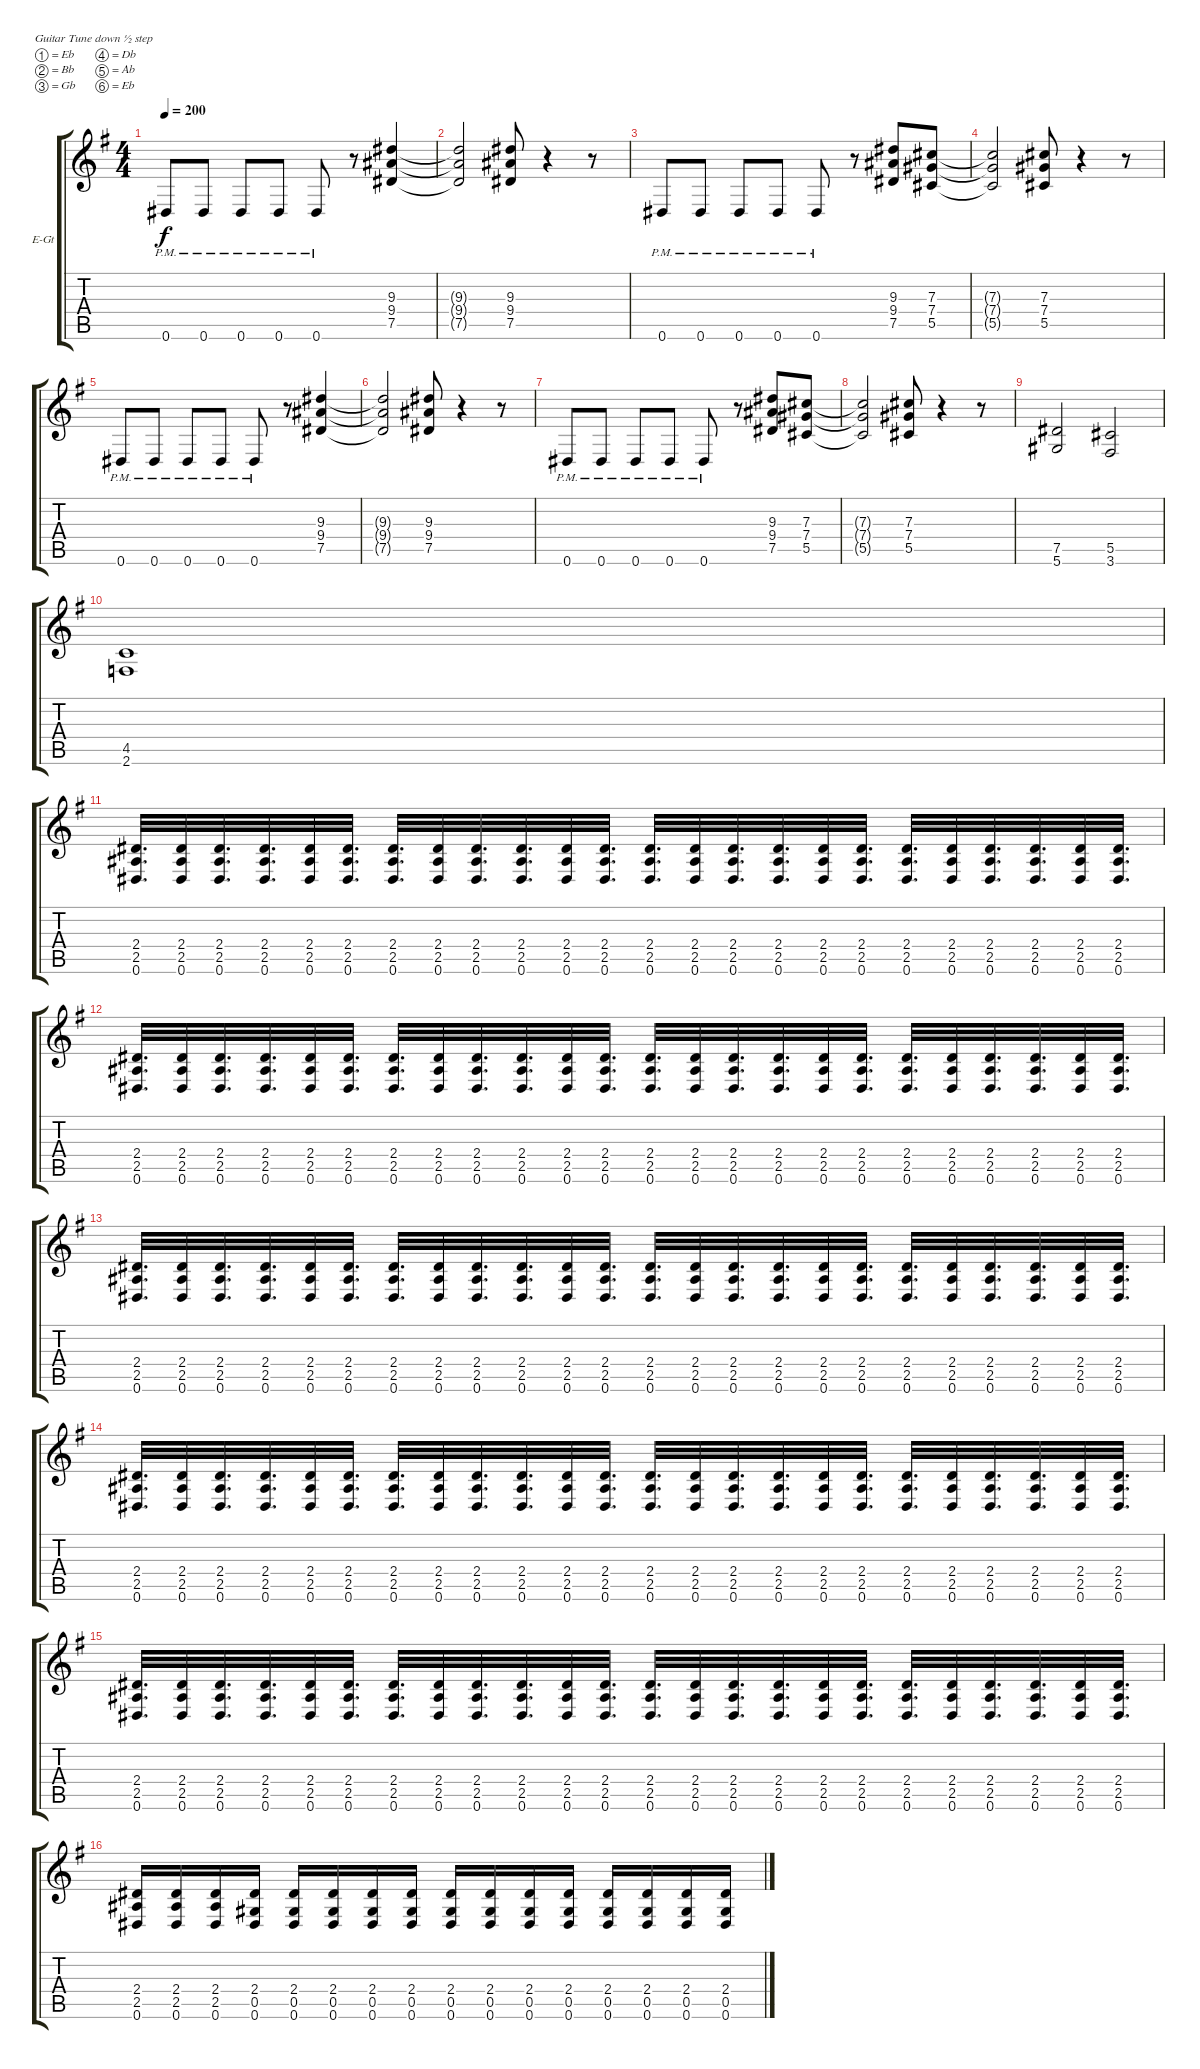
\bracketExtendMode groupsimilarinstruments
\firstSystemTrackNameOrientation horizontal
\otherSystemsTrackNameOrientation horizontal
\track ("Matthew Tuck" "E-Gt") {instrument distortionguitar}
\staff {score tabs}
\tuning (Eb4 Bb3 Gb3 Db3 Ab2 Eb2)
\ts (4 4)
\tempo 200
\clef g2
\ks g
0.6{pm}.8{dy f} 0.6{pm}.8 0.6{pm}.8 0.6{pm}.8 0.6{pm}.8 r.8 (9.3 9.4 7.5).4 |
(9.3{t} 9.4{t} 7.5{t}).2 (9.3 9.4 7.5).8 r.4 r.8 |
0.6{pm}.8 0.6{pm}.8 0.6{pm}.8 0.6{pm}.8 0.6{pm}.8 r.8 (9.3 9.4 7.5).8 (7.3 7.4 5.5).8 |
(7.3{t} 7.4{t} 5.5{t}).2 (7.3 7.4 5.5).8 r.4 r.8 |
0.6{pm}.8 0.6{pm}.8 0.6{pm}.8 0.6{pm}.8 0.6{pm}.8 r.8 (9.3 9.4 7.5).4 |
(9.3{t} 9.4{t} 7.5{t}).2 (9.3 9.4 7.5).8 r.4 r.8 |
0.6{pm}.8 0.6{pm}.8 0.6{pm}.8 0.6{pm}.8 0.6{pm}.8 r.8 (9.3 9.4 7.5).8 (7.3 7.4 5.5).8 |
(7.3{t} 7.4{t} 5.5{t}).2 (7.3 7.4 5.5).8 r.4 r.8 |
(7.5 5.6).2 (3.6 5.5).2 |
(2.6 4.5).1 |
(2.4 2.5 0.6).32{d} (2.4 2.5 0.6).32 (2.4 2.5 0.6).32{d} (2.4 2.5 0.6).32{d} (2.4 2.5 0.6).32 (2.4 2.5 0.6).32{d} (2.4 2.5 0.6).32{d} (2.4 2.5 0.6).32 (2.4 2.5 0.6).32{d} (2.4 2.5 0.6).32{d} (2.4 2.5 0.6).32 (2.4 2.5 0.6).32{d} (2.4 2.5 0.6).32{d} (2.4 2.5 0.6).32 (2.4 2.5 0.6).32{d} (2.4 2.5 0.6).32{d} (2.4 2.5 0.6).32 (2.4 2.5 0.6).32{d} (2.4 2.5 0.6).32{d} (2.4 2.5 0.6).32 (2.4 2.5 0.6).32{d} (2.4 2.5 0.6).32{d} (2.4 2.5 0.6).32 (2.4 2.5 0.6).32{d} |
(2.4 2.5 0.6).32{d} (2.4 2.5 0.6).32 (2.4 2.5 0.6).32{d} (2.4 2.5 0.6).32{d} (2.4 2.5 0.6).32 (2.4 2.5 0.6).32{d} (2.4 2.5 0.6).32{d} (2.4 2.5 0.6).32 (2.4 2.5 0.6).32{d} (2.4 2.5 0.6).32{d} (2.4 2.5 0.6).32 (2.4 2.5 0.6).32{d} (2.4 2.5 0.6).32{d} (2.4 2.5 0.6).32 (2.4 2.5 0.6).32{d} (2.4 2.5 0.6).32{d} (2.4 2.5 0.6).32 (2.4 2.5 0.6).32{d} (2.4 2.5 0.6).32{d} (2.4 2.5 0.6).32 (2.4 2.5 0.6).32{d} (2.4 2.5 0.6).32{d} (2.4 2.5 0.6).32 (2.4 2.5 0.6).32{d} |
(2.4 2.5 0.6).32{d} (2.4 2.5 0.6).32 (2.4 2.5 0.6).32{d} (2.4 2.5 0.6).32{d} (2.4 2.5 0.6).32 (2.4 2.5 0.6).32{d} (2.4 2.5 0.6).32{d} (2.4 2.5 0.6).32 (2.4 2.5 0.6).32{d} (2.4 2.5 0.6).32{d} (2.4 2.5 0.6).32 (2.4 2.5 0.6).32{d} (2.4 2.5 0.6).32{d} (2.4 2.5 0.6).32 (2.4 2.5 0.6).32{d} (2.4 2.5 0.6).32{d} (2.4 2.5 0.6).32 (2.4 2.5 0.6).32{d} (2.4 2.5 0.6).32{d} (2.4 2.5 0.6).32 (2.4 2.5 0.6).32{d} (2.4 2.5 0.6).32{d} (2.4 2.5 0.6).32 (2.4 2.5 0.6).32{d} |
(2.4 2.5 0.6).32{d} (2.4 2.5 0.6).32 (2.4 2.5 0.6).32{d} (2.4 2.5 0.6).32{d} (2.4 2.5 0.6).32 (2.4 2.5 0.6).32{d} (2.4 2.5 0.6).32{d} (2.4 2.5 0.6).32 (2.4 2.5 0.6).32{d} (2.4 2.5 0.6).32{d} (2.4 2.5 0.6).32 (2.4 2.5 0.6).32{d} (2.4 2.5 0.6).32{d} (2.4 2.5 0.6).32 (2.4 2.5 0.6).32{d} (2.4 2.5 0.6).32{d} (2.4 2.5 0.6).32 (2.4 2.5 0.6).32{d} (2.4 2.5 0.6).32{d} (2.4 2.5 0.6).32 (2.4 2.5 0.6).32{d} (2.4 2.5 0.6).32{d} (2.4 2.5 0.6).32 (2.4 2.5 0.6).32{d} |
(2.4 2.5 0.6).32{d} (2.4 2.5 0.6).32 (2.4 2.5 0.6).32{d} (2.4 2.5 0.6).32{d} (2.4 2.5 0.6).32 (2.4 2.5 0.6).32{d} (2.4 2.5 0.6).32{d} (2.4 2.5 0.6).32 (2.4 2.5 0.6).32{d} (2.4 2.5 0.6).32{d} (2.4 2.5 0.6).32 (2.4 2.5 0.6).32{d} (2.4 2.5 0.6).32{d} (2.4 2.5 0.6).32 (2.4 2.5 0.6).32{d} (2.4 2.5 0.6).32{d} (2.4 2.5 0.6).32 (2.4 2.5 0.6).32{d} (2.4 2.5 0.6).32{d} (2.4 2.5 0.6).32 (2.4 2.5 0.6).32{d} (2.4 2.5 0.6).32{d} (2.4 2.5 0.6).32 (2.4 2.5 0.6).32{d} |
(2.4 2.5 0.6).16 (2.4 2.5 0.6).16 (0.6 2.5 2.4).16 (0.6 2.4 0.5).16 (0.6 2.4 0.5).16 (0.6 2.4 0.5).16 (0.6 2.4 0.5).16 (0.6 2.4 0.5).16 (0.6 2.4 0.5).16 (2.4 0.6 0.5).16 (2.4 0.6 0.5).16 (2.4 0.6 0.5).16 (2.4 0.6 0.5).16 (2.4 0.6 0.5).16 (2.4 0.6 0.5).16 (2.4 0.5 0.6).16
